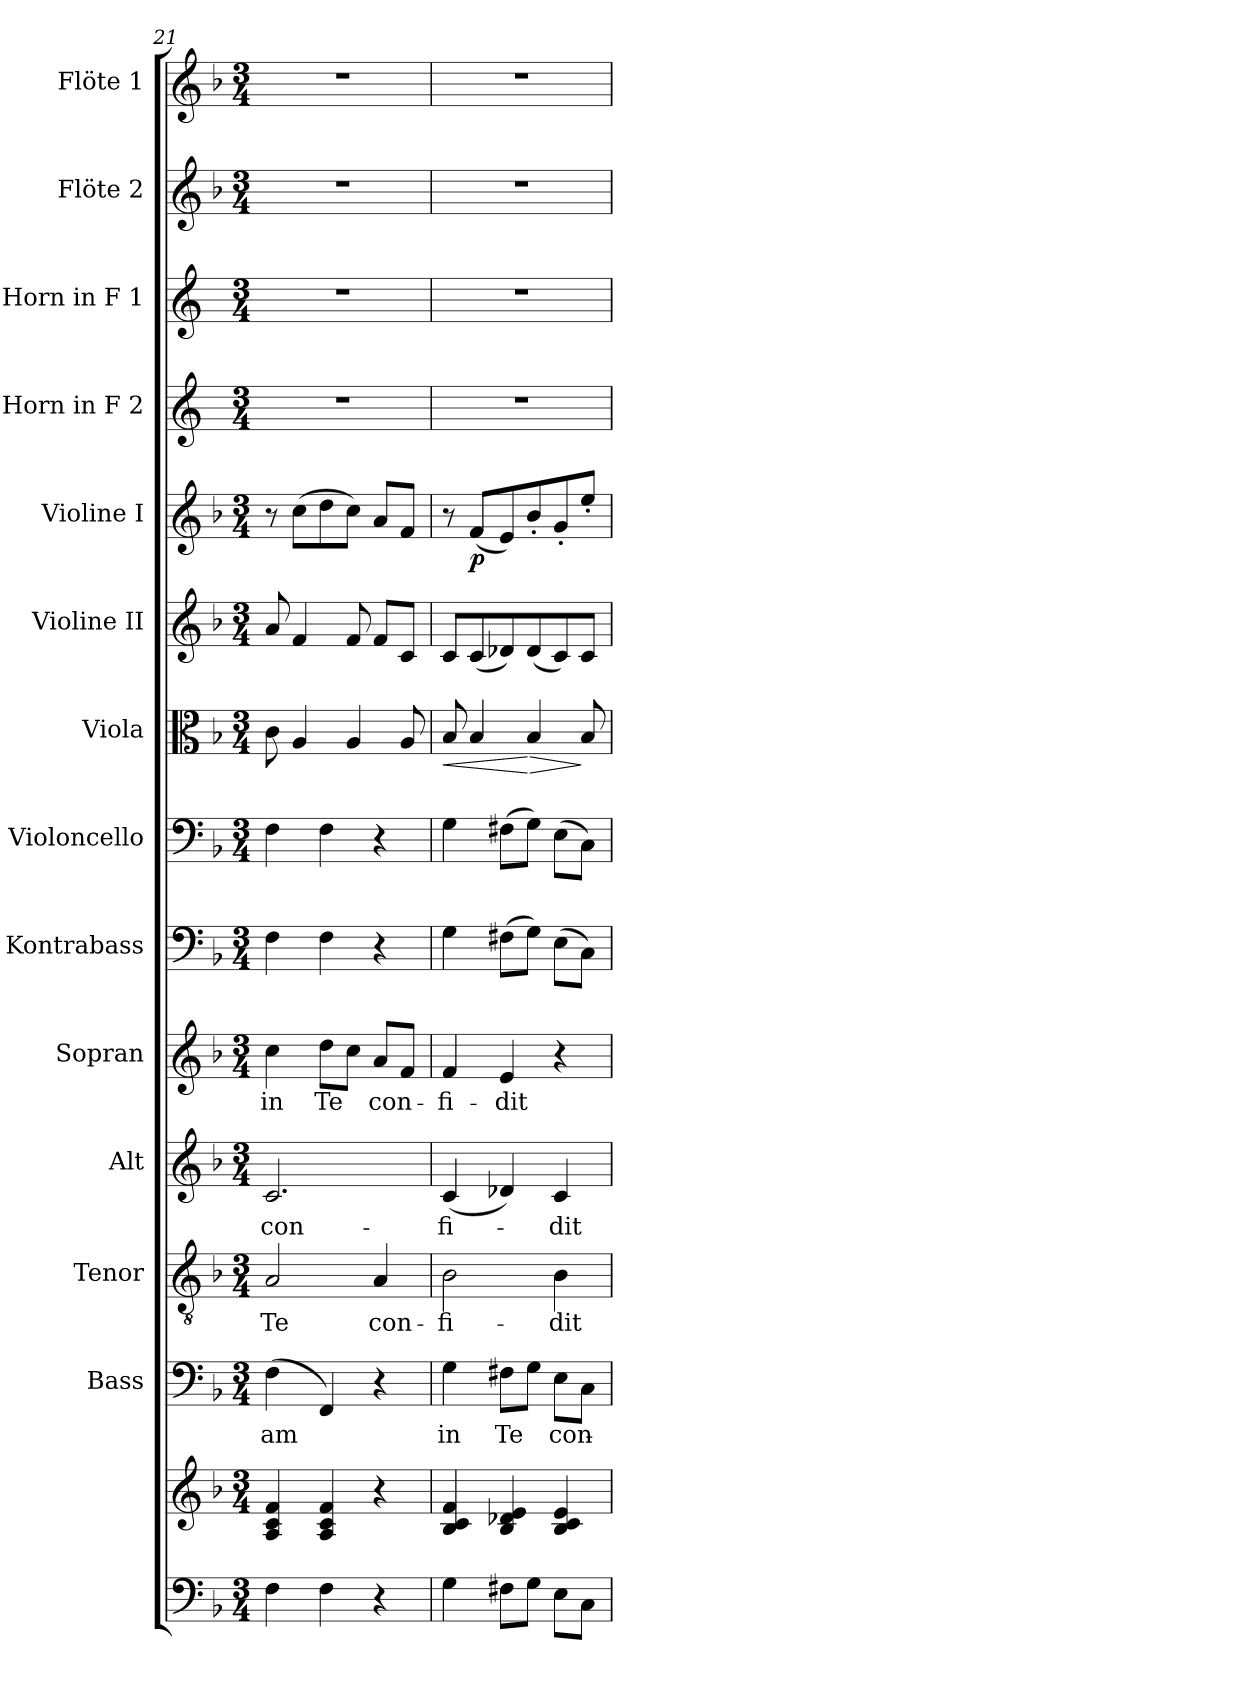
**kern	**kern	**kern	**text	**kern	**text	**kern	**text	**kern	**text	**kern	**kern	**kern	**dynam	**kern	**kern	**dynam	**kern	**kern	**kern	**kern
*part14	*part14	*part13	*part13	*part12	*part12	*part11	*part11	*part10	*part10	*part9	*part8	*part7	*part7	*part6	*part5	*part5	*part4	*part3	*part2	*part1
*staff15	*staff14	*staff13	*staff13	*staff12	*staff12	*staff11	*staff11	*staff10	*staff10	*staff9	*staff8	*staff7	*staff7	*staff6	*staff5	*staff5	*staff4	*staff3	*staff2	*staff1
*	*	*I"Bass	*	*I"Tenor	*	*I"Alt	*	*I"Sopran	*	*I"Kontrabass	*I"Violoncello	*I"Viola	*	*I"Violine II	*I"Violine I	*	*I"Horn in F 2	*I"Horn in F 1	*I"Flöte 2	*I"Flöte 1
*	*	*I'B.	*	*I'T.	*	*I'A.	*	*I'S.	*	*I'Kb.	*I'Vc.	*I'Vla.	*	*I'Vl. II	*I'Vl. I	*	*	*	*I'Fl. 2	*I'Fl. 1
*clefF4	*clefG2	*clefF4	*	*clefGv2	*	*clefG2	*	*clefG2	*	*clefF4	*clefF4	*clefC3	*	*clefG2	*clefG2	*	*clefG2	*clefG2	*clefG2	*clefG2
*	*	*	*	*	*	*	*	*	*	*ITrd7c12	*	*	*	*	*	*	*ITrd4c7	*ITrd4c7	*	*
*k[b-]	*k[b-]	*k[b-]	*	*k[b-]	*	*k[b-]	*	*k[b-]	*	*k[b-]	*k[b-]	*k[b-]	*	*k[b-]	*k[b-]	*	*k[b-]	*k[b-]	*k[b-]	*k[b-]
*F:	*F:	*F:	*	*F:	*	*F:	*	*F:	*	*F:	*F:	*F:	*	*F:	*F:	*	*F:	*F:	*F:	*F:
*M3/4	*M3/4	*M3/4	*	*M3/4	*	*M3/4	*	*M3/4	*	*M3/4	*M3/4	*M3/4	*	*M3/4	*M3/4	*	*M3/4	*M3/4	*M3/4	*M3/4
=21	=21	=21	=21	=21	=21	=21	=21	=21	=21	=21	=21	=21	=21	=21	=21	=21	=21	=21	=21	=21
!	!	!	!LO:LY:b	!	!LO:LY:b	!	!LO:LY:b	!	!LO:LY:b	!	!	!	!	!	!	!	!	!	!	!
4F\	4A/ 4c/ 4f/	(>4F\	-am	2A/	Te	2.c/	con-	4cc\	in	4FF\	4F\	8c\	.	8a/	8r	.	2.r	2.r	2.r	2.r
.	.	.	.	.	.	.	.	.	.	.	.	4A/	.	4f/	(>8cc\L	.	.	.	.	.
!	!	!	!	!	!	!	!	!	!LO:LY:b	!	!	!	!	!	!	!	!	!	!	!
4F\	4A/ 4c/ 4f/	4FF/)	.	.	.	.	.	8dd\L	Te	4FF\	4F\	.	.	.	8dd\	.	.	.	.	.
.	.	.	.	.	.	.	.	8cc\J	.	.	.	4A/	.	8f/	8cc\J)	.	.	.	.	.
!	!	!	!	!	!LO:LY:b	!	!	!	!LO:LY:b	!	!	!	!	!	!	!	!	!	!	!
4r	4r	4r	.	4A/	con-	.	.	8a/L	con-	4r	4r	.	.	8f/L	8a/L	.	.	.	.	.
.	.	.	.	.	.	.	.	8f/J	.	.	.	8A/	.	8c/J	8f/J	.	.	.	.	.
=22	=22	=22	=22	=22	=22	=22	=22	=22	=22	=22	=22	=22	=22	=22	=22	=22	=22	=22	=22	=22
!	!	!	!LO:LY:b	!	!LO:LY:b	!	!LO:LY:b	!	!LO:LY:b	!	!	!	!LO:HP:b	!	!	!	!	!	!	!
4G\	4B-/ 4c/ 4f/	4G\	in	2B-\	-fi-	(<4c/	-fi-	4f/	-fi-	4GG\	4G\	8B-/	<	8c/L	8r	.	2.r	2.r	2.r	2.r
!	!	!	!	!	!	!	!	!	!	!	!	!	!	!	!	!LO:DY:b	!	!	!	!
.	.	.	.	.	.	.	.	.	.	.	.	4B-/	.	(<8c/	(<8f/L	p	.	.	.	.
!	!	!	!LO:LY:b	!	!	!	!	!	!LO:LY:b	!	!	!	!	!	!	!	!	!	!	!
8F#X\L	4B-/ 4d-X/ 4e/	8F#X\L	Te	.	.	4d-X/)	.	4e/	-dit	(>8FF#X\L	(>8F#X\L	.	.	8d-X/)	8e/)	.	.	.	.	.
!	!	!	!	!	!	!	!	!	!	!	!	!	!LO:HP:n=1:b	!	!	!	!	!	!	!
8G\J	.	8G\J	.	.	.	.	.	.	.	8GG\J)	8G\J)	4B-/	[ >	(<8d-/	8b-'</	.	.	.	.	.
!	!	!	!LO:LY:b	!	!LO:LY:b	!	!LO:LY:b	!	!	!	!	!	!	!	!	!	!	!	!	!
8E\L	4B-/ 4c/ 4e/	8E\L	con-	4B-\	-dit	4c/	-dit	4r	.	(>8EE\L	(>8E\L	.	.	8c/)	8g'</	.	.	.	.	.
8C\J	.	8C\J	.	.	.	.	.	.	.	8CC\J)	8C\J)	8B-/	]	8c/J	8ee'</J	.	.	.	.	.
=	=	=	=	=	=	=	=	=	=	=	=	=	=	=	=	=	=	=	=	=
*-	*-	*-	*-	*-	*-	*-	*-	*-	*-	*-	*-	*-	*-	*-	*-	*-	*-	*-	*-	*-
